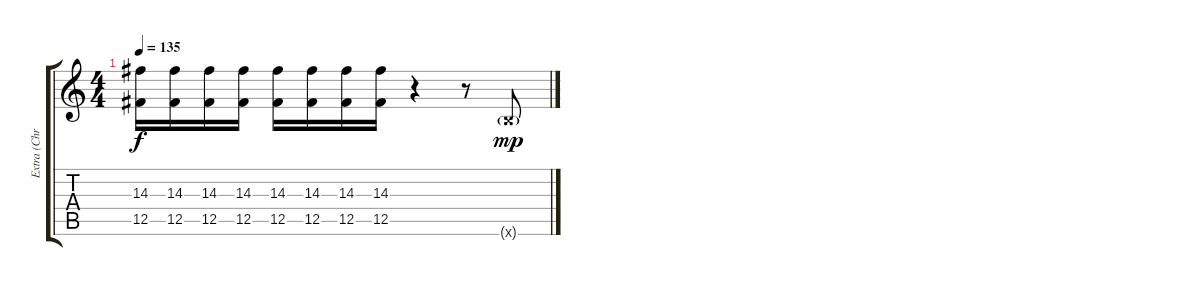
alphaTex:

\track ("Extra (Chris)" "Extra (Chr") {instrument distortionguitar}
\staff {score tabs}
\tuning (Db4 Ab3 E3 B2 Gb2 B1) {hide}
\ts (4 4)
\tempo 135
\clef g2
\ks c
(14.3 12.5).16{dy f} (14.3 12.5).16 (14.3 12.5).16 (14.3 12.5).16 (14.3 12.5).16 (14.3 12.5).16 (14.3 12.5).16 (14.3 12.5).16 r.4 r.8 12.6{g x}.8{dy mp}
